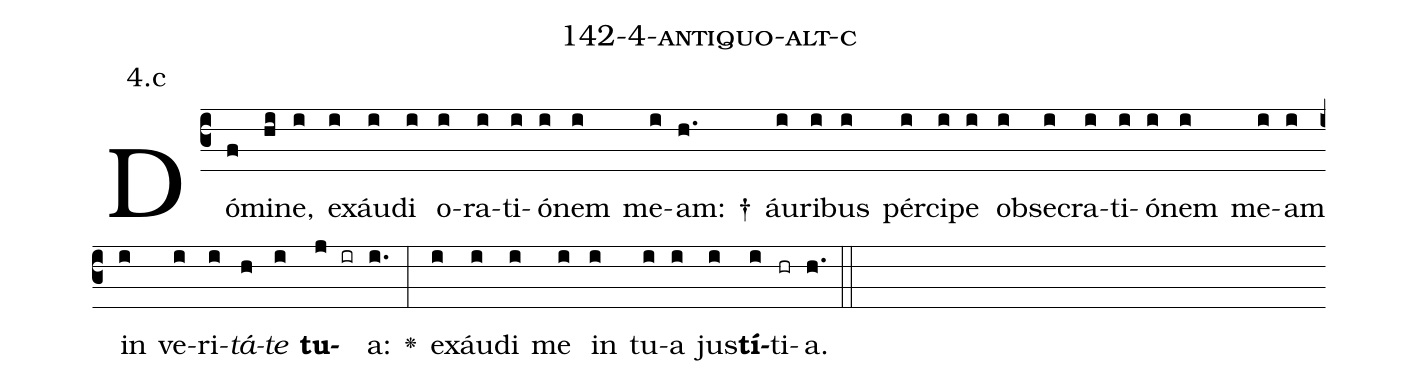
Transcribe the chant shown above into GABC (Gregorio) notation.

name: 142-4-antiquo-alt-c;
annotation: 4.c;
%%
(c3)Dó(f)mi(hi)ne,(i) ex(i)áu(i)di(i) o(i)ra(i)ti(i)ó(i)nem(i) me(i)am: †(h.) áu(i)ri(i)bus(i) pér(i)ci(i)pe(i) ob(i)se(i)cra(i)ti(i)ó(i)nem(i) me(i)am(i) in(i) ve(i)ri(i)<i>tá</i>(h)<i>te</i>(i) <b>tu</b>(j ir)a:(i.) <v>\greheightstar</v>(:) ex(i)áu(i)di(i) me(i) in(i) tu(i)a(i) jus(i)<b>tí</b>(i)ti(hr)a.(h.) (::)


%E(i) u(i) o(i) u(i) a(i) e.(h.) (::)
